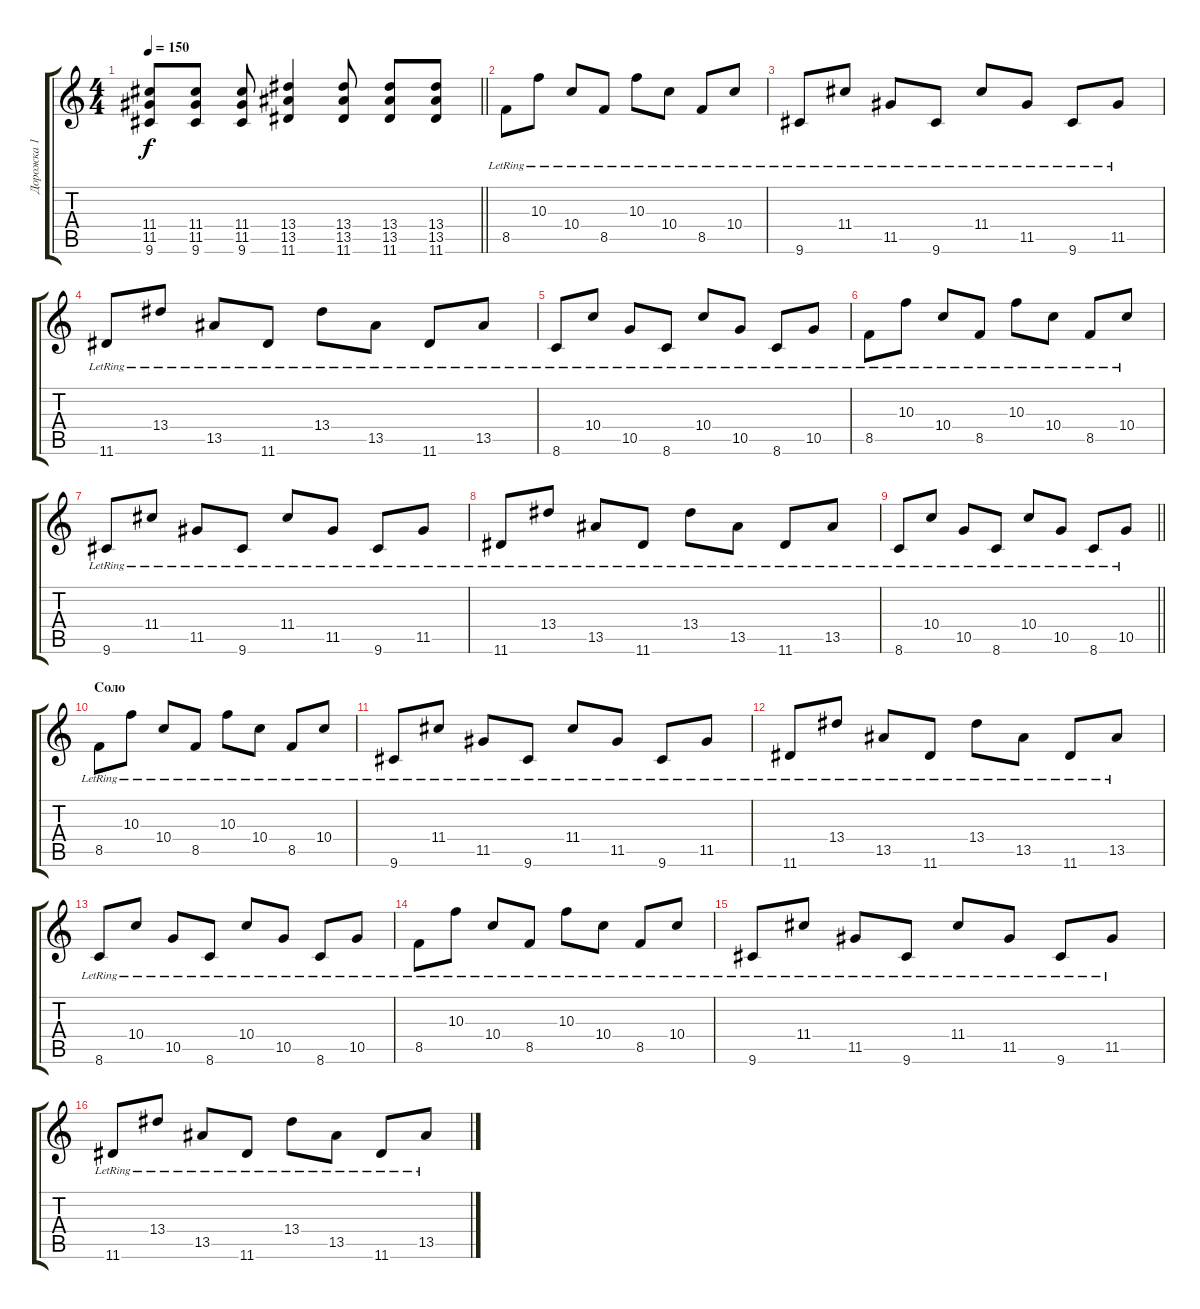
\track ("Дорожка 1" "Дорожка 1") {instrument distortionguitar}
\staff {score tabs}
\tuning (E4 B3 G3 D3 A2 E2) {hide}
\ts (4 4)
\tempo 150
\clef g2
\barLineRight lightlight
\ks c
(11.4 11.5 9.6).8{dy f} (11.4 11.5 9.6).8 (11.4 11.5 9.6).8 (13.4 13.5 11.6).4 (13.4 13.5 11.6).8 (13.4 13.5 11.6).8 (13.4 13.5 11.6).8 |
8.5{lr}.8 10.3{lr}.8 10.4{lr}.8 8.5{lr}.8 10.3{lr}.8 10.4{lr}.8 8.5{lr}.8 10.4{lr}.8 |
9.6{lr}.8 11.4{lr}.8 11.5{lr}.8 9.6{lr}.8 11.4{lr}.8 11.5{lr}.8 9.6{lr}.8 11.5{lr}.8 |
11.6{lr}.8 13.4{lr}.8 13.5{lr}.8 11.6{lr}.8 13.4{lr}.8 13.5{lr}.8 11.6{lr}.8 13.5{lr}.8 |
8.6{lr}.8 10.4{lr}.8 10.5{lr}.8 8.6{lr}.8 10.4{lr}.8 10.5{lr}.8 8.6{lr}.8 10.5{lr}.8 |
8.5{lr}.8 10.3{lr}.8 10.4{lr}.8 8.5{lr}.8 10.3{lr}.8 10.4{lr}.8 8.5{lr}.8 10.4{lr}.8 |
9.6{lr}.8 11.4{lr}.8 11.5{lr}.8 9.6{lr}.8 11.4{lr}.8 11.5{lr}.8 9.6{lr}.8 11.5{lr}.8 |
11.6{lr}.8 13.4{lr}.8 13.5{lr}.8 11.6{lr}.8 13.4{lr}.8 13.5{lr}.8 11.6{lr}.8 13.5{lr}.8 |
\barLineRight lightlight
8.6{lr}.8 10.4{lr}.8 10.5{lr}.8 8.6{lr}.8 10.4{lr}.8 10.5{lr}.8 8.6{lr}.8 10.5{lr}.8 |
\section ("" "Соло")
8.5{lr}.8 10.3{lr}.8 10.4{lr}.8 8.5{lr}.8 10.3{lr}.8 10.4{lr}.8 8.5{lr}.8 10.4{lr}.8 |
9.6{lr}.8 11.4{lr}.8 11.5{lr}.8 9.6{lr}.8 11.4{lr}.8 11.5{lr}.8 9.6{lr}.8 11.5{lr}.8 |
11.6{lr}.8 13.4{lr}.8 13.5{lr}.8 11.6{lr}.8 13.4{lr}.8 13.5{lr}.8 11.6{lr}.8 13.5{lr}.8 |
8.6{lr}.8 10.4{lr}.8 10.5{lr}.8 8.6{lr}.8 10.4{lr}.8 10.5{lr}.8 8.6{lr}.8 10.5{lr}.8 |
8.5{lr}.8 10.3{lr}.8 10.4{lr}.8 8.5{lr}.8 10.3{lr}.8 10.4{lr}.8 8.5{lr}.8 10.4{lr}.8 |
9.6{lr}.8 11.4{lr}.8 11.5{lr}.8 9.6{lr}.8 11.4{lr}.8 11.5{lr}.8 9.6{lr}.8 11.5{lr}.8 |
11.6{lr}.8 13.4{lr}.8 13.5{lr}.8 11.6{lr}.8 13.4{lr}.8 13.5{lr}.8 11.6{lr}.8 13.5{lr}.8
